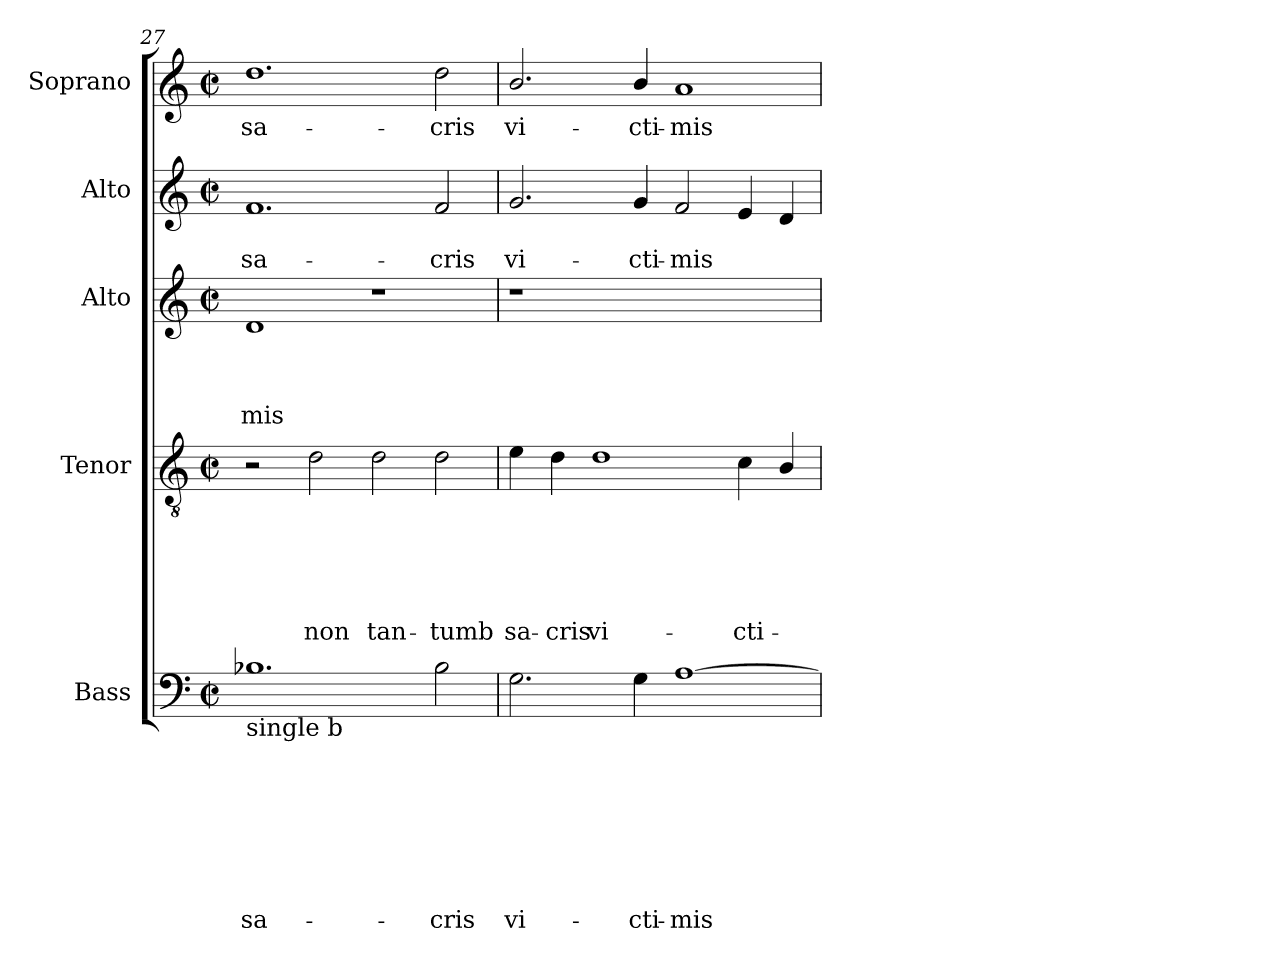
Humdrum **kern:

**kern	**text	**text	**text	**text	**text	**text	**text	**text	**kern	**text	**text	**text	**text	**text	**text	**kern	**text	**text	**text	**text	**kern	**text	**text	**kern	**text
*part5	*part5	*part5	*part5	*part5	*part5	*part5	*part5	*part5	*part4	*part4	*part4	*part4	*part4	*part4	*part4	*part3	*part3	*part3	*part3	*part3	*part2	*part2	*part2	*part1	*part1
*staff5	*staff5	*staff5	*staff5	*staff5	*staff5	*staff5	*staff5	*staff5	*staff4	*staff4	*staff4	*staff4	*staff4	*staff4	*staff4	*staff3	*staff3	*staff3	*staff3	*staff3	*staff2	*staff2	*staff2	*staff1	*staff1
*I"Bass	*	*	*	*	*	*	*	*	*I"Tenor	*	*	*	*	*	*	*I"Alto	*	*	*	*	*I"Alto	*	*	*I"Soprano	*
*I'B.	*	*	*	*	*	*	*	*	*I'T.	*	*	*	*	*	*	*I'A.	*	*	*	*	*I'A.	*	*	*I'S.	*
*clefF4	*	*	*	*	*	*	*	*	*clefGv2	*	*	*	*	*	*	*clefG2	*	*	*	*	*clefG2	*	*	*clefG2	*
*k[]	*	*	*	*	*	*	*	*	*k[]	*	*	*	*	*	*	*k[]	*	*	*	*	*k[]	*	*	*k[]	*
*C:	*	*	*	*	*	*	*	*	*C:	*	*	*	*	*	*	*C:	*	*	*	*	*C:	*	*	*C:	*
*M2/2	*	*	*	*	*	*	*	*	*M2/2	*	*	*	*	*	*	*M2/2	*	*	*	*	*M2/2	*	*	*M2/2	*
*met(c|)	*	*	*	*	*	*	*	*	*met(c|)	*	*	*	*	*	*	*met(c|)	*	*	*	*	*met(c|)	*	*	*met(c|)	*
=27	=27	=27	=27	=27	=27	=27	=27	=27	=27	=27	=27	=27	=27	=27	=27	=27	=27	=27	=27	=27	=27	=27	=27	=27	=27
!LO:TX:b:t=single b	!	!	!	!	!	!	!	!	!	!	!	!	!	!	!	!	!	!	!	!	!	!	!	!	!
!	!	!	!	!	!	!	!	!LO:LY:b	!	!	!	!	!	!	!	!	!	!	!	!LO:LY:b:rj	!	!	!LO:LY:b	!	!LO:LY:b:rj
1.B-	.	.	.	.	.	.	.	sa-	2r	.	.	.	.	.	.	1d	.	.	.	-mis	1.f	.	sa-	1.dd	sa-
!	!	!	!	!	!	!	!	!	!	!	!	!	!	!	!LO:LY:b:rj	!	!	!	!	!	!	!	!	!	!
.	.	.	.	.	.	.	.	.	2d\	.	.	.	.	.	non	.	.	.	.	.	.	.	.	.	.
!	!	!	!	!	!	!	!	!	!	!	!	!	!	!	!LO:LY:b:rj	!	!	!	!	!	!	!	!	!	!
.	.	.	.	.	.	.	.	.	2d\	.	.	.	.	.	tan-	1r	.	.	.	.	.	.	.	.	.
!	!	!	!	!	!	!	!	!LO:LY:b	!	!	!	!	!	!	!LO:LY:b:rj	!	!	!	!	!	!	!	!LO:LY:b	!	!LO:LY:b:rj
2B-\	.	.	.	.	.	.	.	-cris	2d\	.	.	.	.	.	-tumb	.	.	.	.	.	2f/	.	-cris	2dd\	-cris
=28	=28	=28	=28	=28	=28	=28	=28	=28	=28	=28	=28	=28	=28	=28	=28	=28	=28	=28	=28	=28	=28	=28	=28	=28	=28
!	!	!	!	!	!	!	!	!LO:LY:b	!	!	!	!	!	!	!LO:LY:b:rj	!	!	!	!	!	!	!	!LO:LY:b	!	!LO:LY:b:rj
2.G\	.	.	.	.	.	.	.	vi-	4e\	.	.	.	.	.	sa-	1r	.	.	.	.	2.g/	.	vi-	2.b/	vi-
!	!	!	!	!	!	!	!	!	!	!	!	!	!	!	!LO:LY:b:rj	!	!	!	!	!	!	!	!	!	!
.	.	.	.	.	.	.	.	.	4d\	.	.	.	.	.	-cris	.	.	.	.	.	.	.	.	.	.
!	!	!	!	!	!	!	!	!	!	!	!	!	!	!	!LO:LY:b:rj	!	!	!	!	!	!	!	!	!	!
.	.	.	.	.	.	.	.	.	1d	.	.	.	.	.	vi-	.	.	.	.	.	.	.	.	.	.
!	!	!	!	!	!	!	!	!LO:LY:b	!	!	!	!	!	!	!	!	!	!	!	!	!	!	!LO:LY:b	!	!LO:LY:b:rj
4G\	.	.	.	.	.	.	.	-cti-	.	.	.	.	.	.	.	.	.	.	.	.	4g/	.	-cti-	4b/	-cti-
!	!	!	!	!	!	!	!	!LO:LY:b	!	!	!	!	!	!	!	!	!	!	!	!	!	!	!LO:LY:b	!	!LO:LY:b:rj
[>1A	.	.	.	.	.	.	.	-mis	.	.	.	.	.	.	.	1ryy	.	.	.	.	2f/	.	-mis	1a	-mis
!	!	!	!	!	!	!	!	!	!	!	!	!	!	!	!LO:LY:b:rj	!	!	!	!	!	!	!	!	!	!
.	.	.	.	.	.	.	.	.	4c\	.	.	.	.	.	-cti-	.	.	.	.	.	4e/	.	.	.	.
.	.	.	.	.	.	.	.	.	4B/	.	.	.	.	.	.	.	.	.	.	.	4d/	.	.	.	.
=	=	=	=	=	=	=	=	=	=	=	=	=	=	=	=	=	=	=	=	=	=	=	=	=	=
*-	*-	*-	*-	*-	*-	*-	*-	*-	*-	*-	*-	*-	*-	*-	*-	*-	*-	*-	*-	*-	*-	*-	*-	*-	*-
